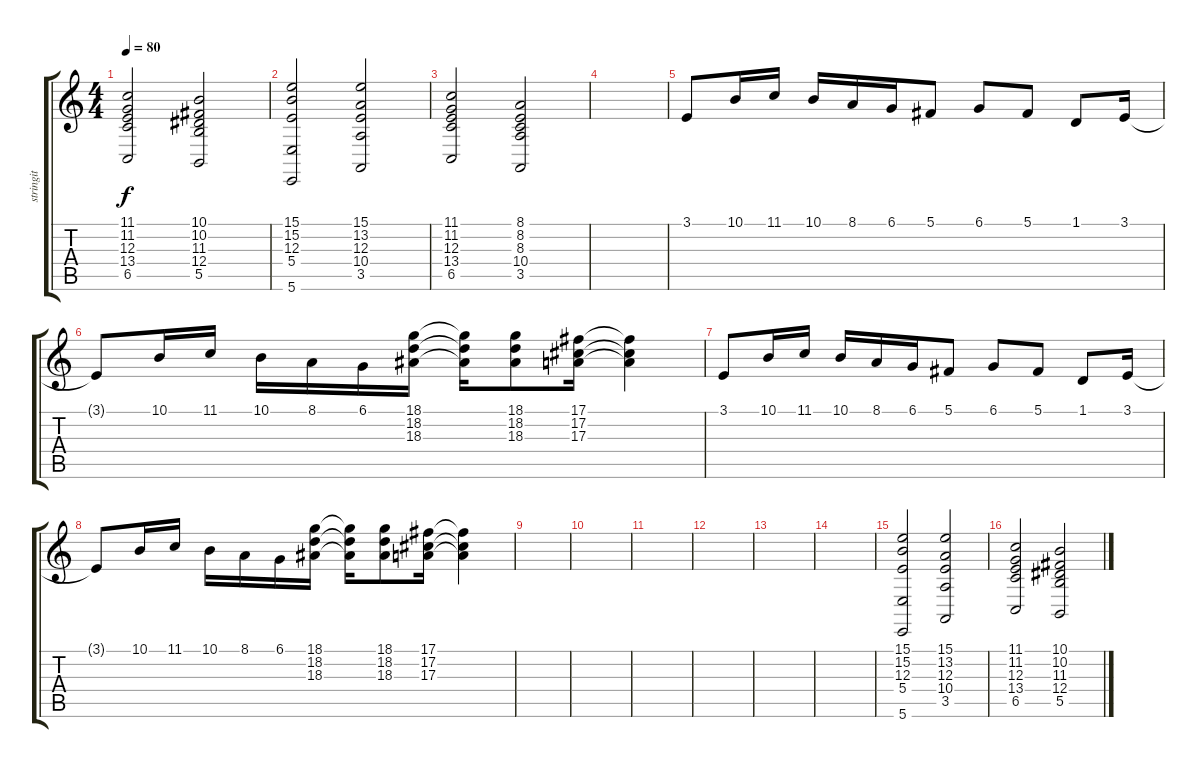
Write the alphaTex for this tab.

\track ("stringit" "stringit") {instrument stringensemble1}
\staff {score tabs}
\tuning (Db4 Ab3 E3 B2 Gb2 B1) {hide}
\ts (4 4)
\tempo 80
\clef g2
\ks c
(11.1 11.2 12.3 13.4 6.5).2{dy f} (10.1 10.2 11.3 12.4 5.5).2 |
(15.1 15.2 12.3 5.4 5.6).2 (15.1 13.2 12.3 10.4 3.5).2 |
(11.1 11.2 12.3 13.4 6.5).2 (8.1 8.2 8.3 10.4 3.5).2 |
|
3.1.8{volume 11} 10.1.16 11.1.16 10.1.16 8.1.16 6.1.16 5.1.8 6.1.8 5.1.8 1.1.8 3.1.16 |
3.1{t}.8 10.1.16 11.1.16 10.1.16 8.1.16 6.1.16 (18.1 18.2 18.3).16 (18.1{t} 18.2{t} 18.3{t}).16 (18.1 18.2 18.3).8 (17.1 17.2 17.3).16 (17.1{t} 17.2{t} 17.3{t}).4 |
3.1.8 10.1.16 11.1.16 10.1.16 8.1.16 6.1.16 5.1.8 6.1.8 5.1.8 1.1.8 3.1.16 |
3.1{t}.8 10.1.16 11.1.16 10.1.16 8.1.16 6.1.16 (18.1 18.2 18.3).16 (18.1{t} 18.2{t} 18.3{t}).16 (18.1 18.2 18.3).8 (17.1 17.2 17.3).16 (17.1{t} 17.2{t} 17.3{t}).4 |
|
|
|
|
|
|
(15.1 15.2 12.3 5.4 5.6).2{volume 9} (15.1 13.2 12.3 10.4 3.5).2 |
(11.1 11.2 12.3 13.4 6.5).2 (10.1 10.2 11.3 12.4 5.5).2
